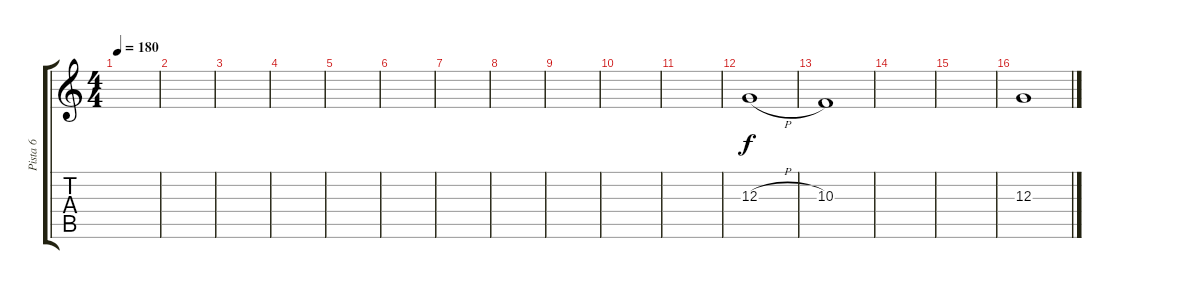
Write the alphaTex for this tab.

\track ("Pista 6" "Pista 6") {instrument tenorsax}
\staff {score tabs}
\tuning (E4 B3 G3 D3 A2 E2) {hide}
\ts (4 4)
\tempo 180
\clef g2
\ks c
|
|
|
|
|
|
|
|
|
|
|
12.3{h}.1 |
10.3.1 |
|
|
12.3{h}.1
